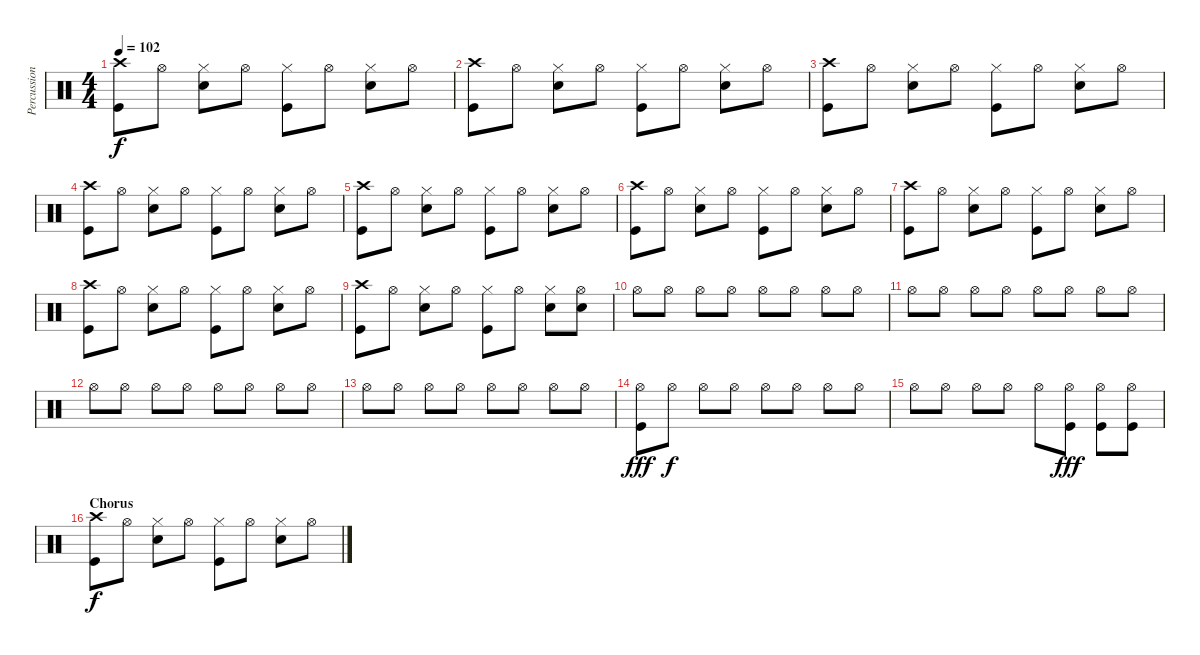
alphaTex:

\track ("Percussion" "Percussion") {instrument percussion}
\staff {score}
\articulation defaults
\ts (4 4)
\tempo 102
\clef neutral
\ks c
("Crash high (hit)" "Kick (hit)").8{dy f} "Hi-Hat (open)".8 ("Hi-Hat (closed)" "Snare (hit) 2").8 "Hi-Hat (open)".8 ("Hi-Hat (closed)" "Kick (hit)").8 "Hi-Hat (open)".8 ("Hi-Hat (closed)" "Snare (hit) 2").8 "Hi-Hat (open)".8 |
("Crash high (hit)" "Kick (hit)").8 "Hi-Hat (open)".8 ("Hi-Hat (closed)" "Snare (hit) 2").8 "Hi-Hat (open)".8 ("Hi-Hat (closed)" "Kick (hit)").8 "Hi-Hat (open)".8 ("Hi-Hat (closed)" "Snare (hit) 2").8 "Hi-Hat (open)".8 |
("Crash high (hit)" "Kick (hit)").8 "Hi-Hat (open)".8 ("Hi-Hat (closed)" "Snare (hit) 2").8 "Hi-Hat (open)".8 ("Hi-Hat (closed)" "Kick (hit)").8 "Hi-Hat (open)".8 ("Hi-Hat (closed)" "Snare (hit) 2").8 "Hi-Hat (open)".8 |
("Crash high (hit)" "Kick (hit)").8 "Hi-Hat (open)".8 ("Hi-Hat (closed)" "Snare (hit) 2").8 "Hi-Hat (open)".8 ("Hi-Hat (closed)" "Kick (hit)").8 "Hi-Hat (open)".8 ("Hi-Hat (closed)" "Snare (hit) 2").8 "Hi-Hat (open)".8 |
("Crash high (hit)" "Kick (hit)").8 "Hi-Hat (open)".8 ("Hi-Hat (closed)" "Snare (hit) 2").8 "Hi-Hat (open)".8 ("Hi-Hat (closed)" "Kick (hit)").8 "Hi-Hat (open)".8 ("Hi-Hat (closed)" "Snare (hit) 2").8 "Hi-Hat (open)".8 |
("Crash high (hit)" "Kick (hit)").8 "Hi-Hat (open)".8 ("Hi-Hat (closed)" "Snare (hit) 2").8 "Hi-Hat (open)".8 ("Hi-Hat (closed)" "Kick (hit)").8 "Hi-Hat (open)".8 ("Hi-Hat (closed)" "Snare (hit) 2").8 "Hi-Hat (open)".8 |
("Crash high (hit)" "Kick (hit)").8 "Hi-Hat (open)".8 ("Hi-Hat (closed)" "Snare (hit) 2").8 "Hi-Hat (open)".8 ("Hi-Hat (closed)" "Kick (hit)").8 "Hi-Hat (open)".8 ("Hi-Hat (closed)" "Snare (hit) 2").8 "Hi-Hat (open)".8 |
("Crash high (hit)" "Kick (hit)").8 "Hi-Hat (open)".8 ("Hi-Hat (closed)" "Snare (hit) 2").8 "Hi-Hat (open)".8 ("Hi-Hat (closed)" "Kick (hit)").8 "Hi-Hat (open)".8 ("Hi-Hat (closed)" "Snare (hit) 2").8 "Hi-Hat (open)".8 |
("Crash high (hit)" "Kick (hit)").8 "Hi-Hat (open)".8 ("Hi-Hat (closed)" "Snare (hit) 2").8 "Hi-Hat (open)".8 ("Hi-Hat (closed)" "Kick (hit)").8 "Hi-Hat (open)".8 ("Hi-Hat (closed)" "Snare (hit) 2").8 ("Hi-Hat (open)" "Snare (hit) 2").8 |
"Hi-Hat (open)".8 "Hi-Hat (open)".8 "Hi-Hat (open)".8 "Hi-Hat (open)".8 "Hi-Hat (open)".8 "Hi-Hat (open)".8 "Hi-Hat (open)".8 "Hi-Hat (open)".8 |
"Hi-Hat (open)".8 "Hi-Hat (open)".8 "Hi-Hat (open)".8 "Hi-Hat (open)".8 "Hi-Hat (open)".8 "Hi-Hat (open)".8 "Hi-Hat (open)".8 "Hi-Hat (open)".8 |
"Hi-Hat (open)".8 "Hi-Hat (open)".8 "Hi-Hat (open)".8 "Hi-Hat (open)".8 "Hi-Hat (open)".8 "Hi-Hat (open)".8 "Hi-Hat (open)".8 "Hi-Hat (open)".8 |
"Hi-Hat (open)".8 "Hi-Hat (open)".8 "Hi-Hat (open)".8 "Hi-Hat (open)".8 "Hi-Hat (open)".8 "Hi-Hat (open)".8 "Hi-Hat (open)".8 "Hi-Hat (open)".8 |
("Hi-Hat (open)" "Kick (hit)").8{dy fff} "Hi-Hat (open)".8{dy f} "Hi-Hat (open)".8 "Hi-Hat (open)".8 "Hi-Hat (open)".8 "Hi-Hat (open)".8 "Hi-Hat (open)".8 "Hi-Hat (open)".8 |
"Hi-Hat (open)".8 "Hi-Hat (open)".8 "Hi-Hat (open)".8 "Hi-Hat (open)".8 "Hi-Hat (open)".8 ("Hi-Hat (open)" "Kick (hit)").8{dy fff} ("Hi-Hat (open)" "Kick (hit)").8 ("Hi-Hat (open)" "Kick (hit)").8 |
\section ("" "Chorus")
("Crash high (hit)" "Kick (hit)").8{dy f} "Hi-Hat (open)".8 ("Hi-Hat (closed)" "Snare (hit) 2").8 "Hi-Hat (open)".8 ("Hi-Hat (closed)" "Kick (hit)").8 "Hi-Hat (open)".8 ("Hi-Hat (closed)" "Snare (hit) 2").8 "Hi-Hat (open)".8
